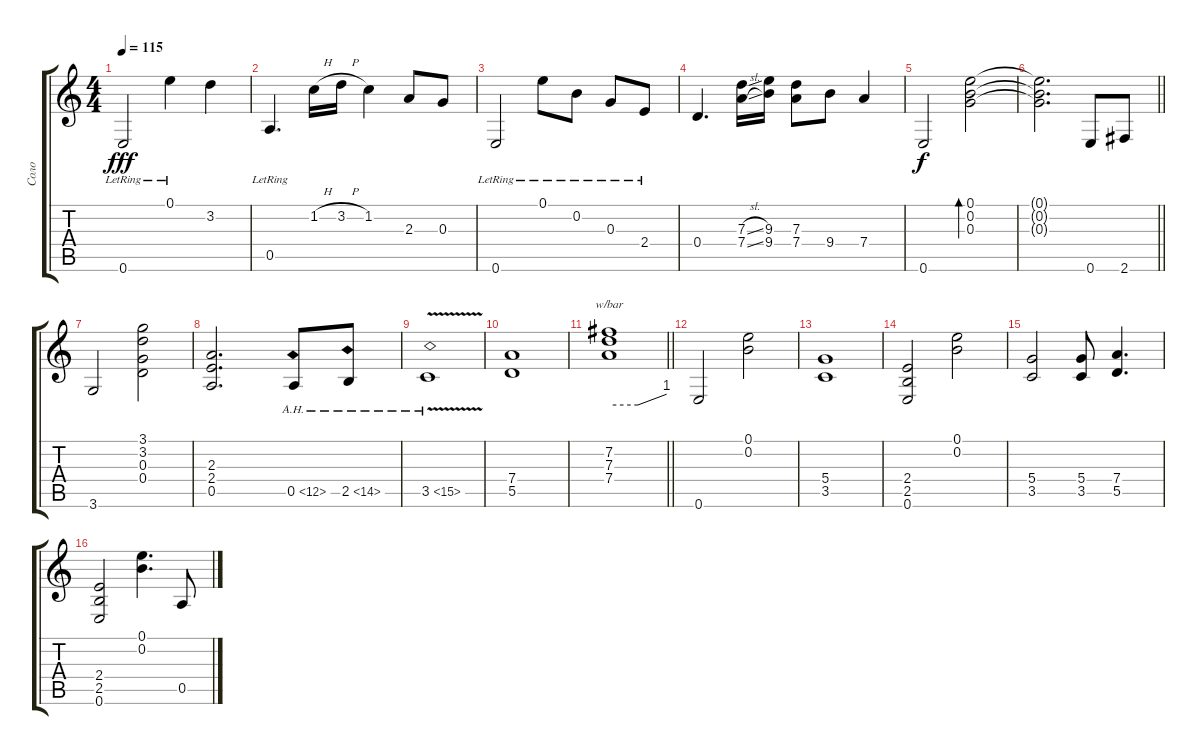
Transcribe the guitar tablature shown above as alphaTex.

\track ("Соло" "Соло") {instrument distortionguitar}
\staff {score tabs}
\tuning (E4 B3 G3 D3 A2 E2) {hide}
\ts (4 4)
\tempo 115
\clef g2
\ks c
0.6{lr}.2{dy fff} 0.1{lr}.4 3.2.4 |
0.5{lr}.4{d} 1.2{h}.16 3.2{h}.16 1.2.4 2.3.8 0.3.8 |
0.6{lr}.2 0.1{lr}.8 0.2{lr}.8 0.3{lr}.8 2.4{lr}.8 |
0.4.4{d} (7.3{sl} 7.4{sl}).16 (9.3 9.4).16 (7.3 7.4).8 9.4.8 7.4.4 |
0.6.2{dy f} (0.1 0.2 0.3).2{bd 240} |
\barLineRight lightlight
(0.1{t} 0.2{t} 0.3{t}).2{d} 0.6.8{instrument distortionguitar} 2.6.8 |
3.6.2 (3.1 3.2 0.3 0.4).2 |
(2.3 2.4 0.5).2{d} 0.5{ah 12}.8 2.5{ah 12}.8 |
3.5{ah 12 v}.1 |
(7.4 5.5).1 |
\barLineRight lightlight
(7.2 7.3 7.4).1{tbe (custom default 0 0 30 0 60 4)} |
0.6.2 (0.1 0.2).2 |
(5.4 3.5).1 |
(2.4 2.5 0.6).2 (0.1 0.2).2 |
(5.4 3.5).2 (5.4 3.5).8 (7.4 5.5).4{d} |
(2.4 2.5 0.6).2 (0.1 0.2).4{d} 0.5.8
